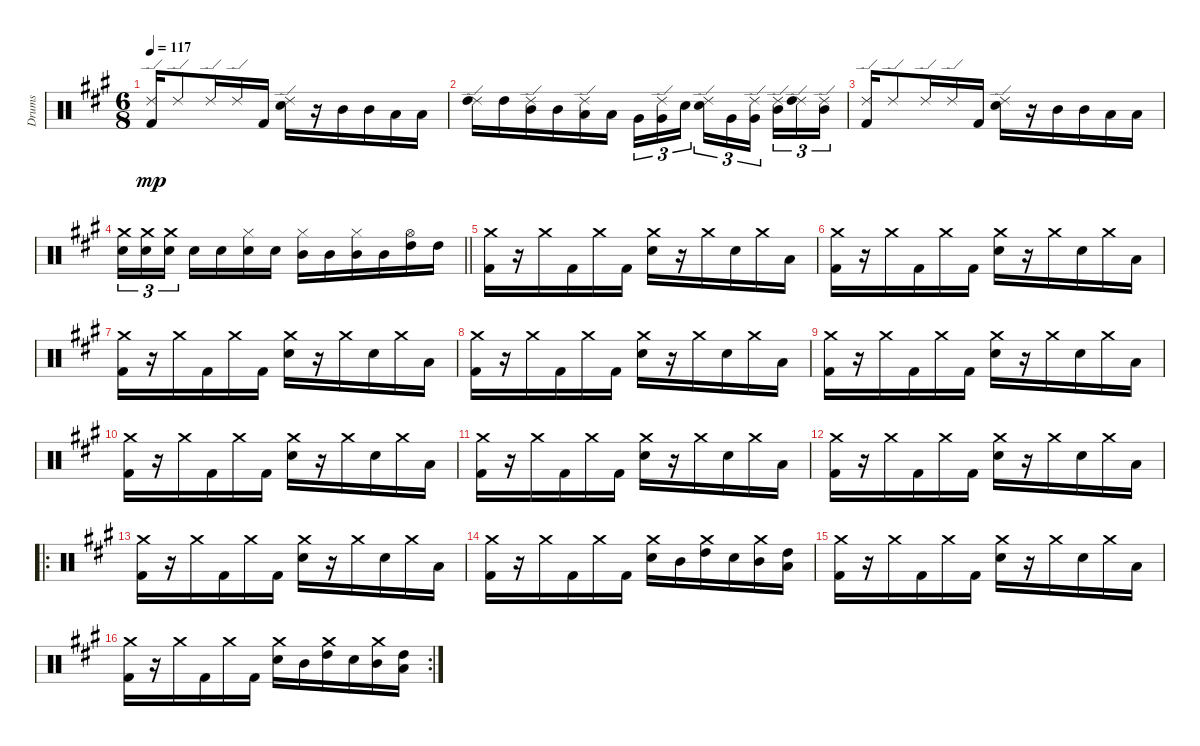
\track ("Drums" "Drums") {instrument percussion}
\staff {score}
\articulation defaults
\ts (6 8)
\tempo 117
\clef neutral
\ks a
("Ride (edge) 2" "Kick (hit) 2").16{dy mp} "Ride (edge) 2".8 "Ride (edge) 2".16 "Ride (edge) 2".16 "Kick (hit) 2".16 ("Ride (edge) 2" "Electric Snare (hit)").16 r.16 "Mid Tom (hit)".16 "Mid Tom (hit)".16 "Low Tom (hit)".16 "Low Tom (hit)".16 |
("Ride (edge) 2" "High Tom (hit)").16 "High Tom (hit)".16 ("Ride (edge) 2" "Mid Tom (hit)").16 "Mid Tom (hit)".16 ("Ride (edge) 2" "Low Tom (hit)").16 "Low Tom (hit)".16 "Very Low Tom (hit)".16{tu (3 2)} ("Ride (edge) 2" "Very Low Tom (hit)").16{tu (3 2)} "Electric Snare (hit)".16{tu (3 2) beam splitsecondary} ("Ride (edge) 2" "Electric Snare (hit)").16{tu (3 2)} "Very Low Tom (hit)".16{tu (3 2)} ("Ride (edge) 2" "Very Low Tom (hit)").16{tu (3 2) beam splitsecondary} ("Ride (edge) 2" "Mid Tom (hit)").16{tu (3 2)} ("Ride (edge) 2" "High Tom (hit)").16{tu (3 2)} ("Ride (edge) 2" "Mid Tom (hit)").16{tu (3 2)} |
("Ride (edge) 2" "Kick (hit) 2").16 "Ride (edge) 2".8 "Ride (edge) 2".16 "Ride (edge) 2".16 "Kick (hit) 2".16 ("Ride (edge) 2" "Electric Snare (hit)").16 r.16 "Mid Tom (hit)".16 "Mid Tom (hit)".16 "Low Tom (hit)".16 "Low Tom (hit)".16 |
\barLineRight lightlight
("Crash medium (hit)" "Snare (hit) 2").16{tu (3 2)} ("Crash medium (hit)" "Snare (hit) 2").16{tu (3 2)} ("Crash medium (hit)" "Snare (hit) 2").16{tu (3 2) beam splitsecondary} "Electric Snare (hit)".16 "Electric Snare (hit)".16 ("Hi-Hat (closed)" "Electric Snare (hit)").16 "Electric Snare (hit)".16 ("Hi-Hat (closed)" "Mid Tom (hit)").16 "Mid Tom (hit)".16 ("Hi-Hat (closed)" "Mid Tom (hit)").16 "Mid Tom (hit)".16 ("Hi-Hat (open)" "High Tom (hit)").16 "High Tom (hit)".16 |
("Crash medium (hit)" "Kick (hit) 2").16 r.16 "Crash medium (hit)".16 "Kick (hit) 2".16 "Crash medium (hit)".16 "Kick (hit) 2".16 ("Crash medium (hit)" "Electric Snare (hit)").16 r.16 "Crash medium (hit)".16 "Electric Snare (hit)".16 "Crash medium (hit)".16 "Low Tom (hit)".16 |
("Crash medium (hit)" "Kick (hit) 2").16 r.16 "Crash medium (hit)".16 "Kick (hit) 2".16 "Crash medium (hit)".16 "Kick (hit) 2".16 ("Crash medium (hit)" "Electric Snare (hit)").16 r.16 "Crash medium (hit)".16 "Electric Snare (hit)".16 "Crash medium (hit)".16 "Low Tom (hit)".16 |
("Crash medium (hit)" "Kick (hit) 2").16 r.16 "Crash medium (hit)".16 "Kick (hit) 2".16 "Crash medium (hit)".16 "Kick (hit) 2".16 ("Crash medium (hit)" "Electric Snare (hit)").16 r.16 "Crash medium (hit)".16 "Electric Snare (hit)".16 "Crash medium (hit)".16 "Low Tom (hit)".16 |
("Crash medium (hit)" "Kick (hit) 2").16 r.16 "Crash medium (hit)".16 "Kick (hit) 2".16 "Crash medium (hit)".16 "Kick (hit) 2".16 ("Crash medium (hit)" "Electric Snare (hit)").16 r.16 "Crash medium (hit)".16 "Electric Snare (hit)".16 "Crash medium (hit)".16 "Low Tom (hit)".16 |
("Crash medium (hit)" "Kick (hit) 2").16 r.16 "Crash medium (hit)".16 "Kick (hit) 2".16 "Crash medium (hit)".16 "Kick (hit) 2".16 ("Crash medium (hit)" "Electric Snare (hit)").16 r.16 "Crash medium (hit)".16 "Electric Snare (hit)".16 "Crash medium (hit)".16 "Low Tom (hit)".16 |
("Crash medium (hit)" "Kick (hit) 2").16 r.16 "Crash medium (hit)".16 "Kick (hit) 2".16 "Crash medium (hit)".16 "Kick (hit) 2".16 ("Crash medium (hit)" "Electric Snare (hit)").16 r.16 "Crash medium (hit)".16 "Electric Snare (hit)".16 "Crash medium (hit)".16 "Low Tom (hit)".16 |
("Crash medium (hit)" "Kick (hit) 2").16 r.16 "Crash medium (hit)".16 "Kick (hit) 2".16 "Crash medium (hit)".16 "Kick (hit) 2".16 ("Crash medium (hit)" "Electric Snare (hit)").16 r.16 "Crash medium (hit)".16 "Electric Snare (hit)".16 "Crash medium (hit)".16 "Low Tom (hit)".16 |
("Crash medium (hit)" "Kick (hit) 2").16 r.16 "Crash medium (hit)".16 "Kick (hit) 2".16 "Crash medium (hit)".16 "Kick (hit) 2".16 ("Crash medium (hit)" "Electric Snare (hit)").16 r.16 "Crash medium (hit)".16 "Electric Snare (hit)".16 "Crash medium (hit)".16 "Low Tom (hit)".16 |
\ro
("Crash medium (hit)" "Kick (hit) 2").16 r.16 "Crash medium (hit)".16 "Kick (hit) 2".16 "Crash medium (hit)".16 "Kick (hit) 2".16 ("Crash medium (hit)" "Electric Snare (hit)").16 r.16 "Crash medium (hit)".16 "Electric Snare (hit)".16 "Crash medium (hit)".16 "Low Tom (hit)".16 |
("Crash medium (hit)" "Kick (hit) 2").16 r.16 "Crash medium (hit)".16 "Kick (hit) 2".16 "Crash medium (hit)".16 "Kick (hit) 2".16 ("Crash medium (hit)" "Electric Snare (hit)").16 "Mid Tom (hit)".16 ("High Tom (hit)" "Crash medium (hit)").16 "Electric Snare (hit)".16 ("Mid Tom (hit)" "Crash medium (hit)").16 ("High Tom (hit)" "Low Tom (hit)").16 |
("Crash medium (hit)" "Kick (hit) 2").16 r.16 "Crash medium (hit)".16 "Kick (hit) 2".16 "Crash medium (hit)".16 "Kick (hit) 2".16 ("Crash medium (hit)" "Electric Snare (hit)").16 r.16 "Crash medium (hit)".16 "Electric Snare (hit)".16 "Crash medium (hit)".16 "Low Tom (hit)".16 |
\rc 2
("Crash medium (hit)" "Kick (hit) 2").16 r.16 "Crash medium (hit)".16 "Kick (hit) 2".16 "Crash medium (hit)".16 "Kick (hit) 2".16 ("Crash medium (hit)" "Electric Snare (hit)").16 "Mid Tom (hit)".16 ("High Tom (hit)" "Crash medium (hit)").16 "Electric Snare (hit)".16 ("Mid Tom (hit)" "Crash medium (hit)").16 ("High Tom (hit)" "Low Tom (hit)").16
